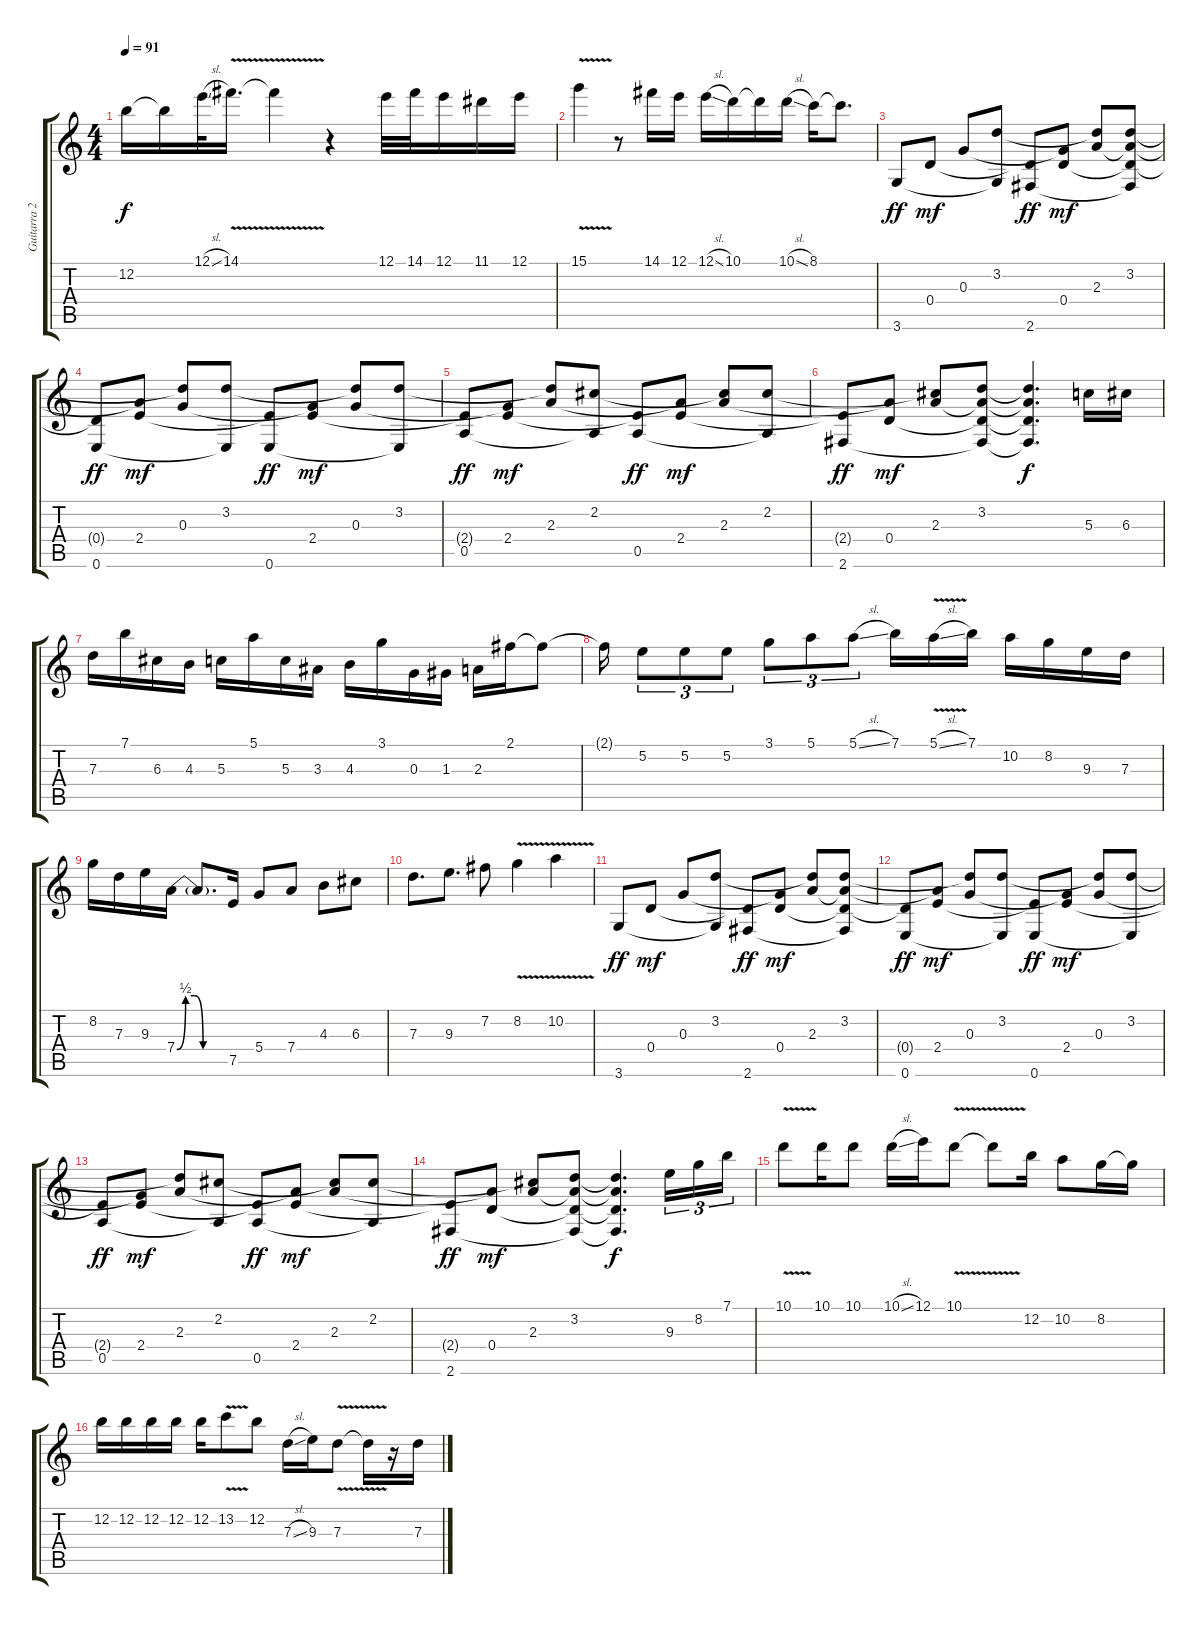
\track ("Guitarra 2" "Guitarra 2") {instrument acousticguitarnylon}
\staff {score tabs}
\tuning (E4 B3 G3 D3 A2 E2) {hide}
\ts (4 4)
\tempo 91
\clef g2
\ks c
12.2.16{dy f} 12.2{t}.16 12.1{sl}.32 14.1{v}.16{d} 14.1{t}.4 r.4 12.1.32 14.1.32 12.1.16 11.1.16 12.1.16 |
15.1{v}.4 r.8 14.1.16 12.1.16 12.1{sl}.16 10.1.16 10.1{t}.16 10.1{sl}.16 8.1.16 8.1{t}.8{d} |
3.6.8{dy ff} 0.4.8{dy mf} 0.3.8 (3.2 3.6{t}).8 (0.4{t} 2.6).8{dy ff} (0.3{t} 0.4).8{dy mf} (3.2{t} 2.3).8 (3.2 2.3{t} 0.4{t} 2.6{t}).8 |
(0.4{t} 0.6).8{dy ff} (2.3{t} 2.4).8{dy mf} (3.2{t} 0.3).8 (3.2 0.6{t}).8 (2.4{t} 0.6).8{dy ff} (0.3{t} 2.4).8{dy mf} (3.2{t} 0.3).8 (3.2 0.6{t}).8 |
(2.4{t} 0.5).8{dy ff} (0.3{t} 2.4).8{dy mf} (3.2{t} 2.3).8 (2.2 0.5{t}).8 (2.4{t} 0.5).8{dy ff} (2.3{t} 2.4).8{dy mf} (2.2{t} 2.3).8 (2.2 0.5{t}).8 |
(2.4{t} 2.6).8{dy ff} (2.3{t} 0.4).8{dy mf} (2.2{t} 2.3).8 (3.2 2.3{t} 0.4{t} 2.6{t}).8 (3.2{t} 2.3{t} 0.4{t} 2.6{t}).4{d dy f} 5.3.16 6.3.16 |
7.3.16 7.1.16 6.3.16 4.3.16 5.3.16 5.1.16 5.3.16 3.3.16 4.3.16 3.1.16 0.3.16 1.3.16 2.3.16 2.1.16 2.1{t}.8 |
2.1{t}.16 5.2.8{tu (3 2)} 5.2.8{tu (3 2)} 5.2.8{tu (3 2)} 3.1.8{tu (3 2)} 5.1.8{tu (3 2)} 5.1{sl}.8{tu (3 2)} 7.1.16 5.1{v sl}.16 7.1.16 10.2.16 8.2.16 9.3.16 7.3.16 |
8.2.16 7.3.16 9.3.16 7.4{be (custom 0 0 10 2 20 2 30 0 60 0)}.16 7.4{t}.8{d} 7.5.16 5.4.8 7.4.8 4.3.8 6.3.8 |
7.3.8{d} 9.3.8{d} 7.2.8 8.2{v}.4 10.2{v}.4 |
3.6.8{dy ff} 0.4.8{dy mf} 0.3.8 (3.2 3.6{t}).8 (0.4{t} 2.6).8{dy ff} (0.3{t} 0.4).8{dy mf} (3.2{t} 2.3).8 (3.2 2.3{t} 0.4{t} 2.6{t}).8 |
(0.4{t} 0.6).8{dy ff} (2.3{t} 2.4).8{dy mf} (3.2{t} 0.3).8 (3.2 0.6{t}).8 (2.4{t} 0.6).8{dy ff} (0.3{t} 2.4).8{dy mf} (3.2{t} 0.3).8 (3.2 0.6{t}).8 |
(2.4{t} 0.5).8{dy ff} (0.3{t} 2.4).8{dy mf} (3.2{t} 2.3).8 (2.2 0.5{t}).8 (2.4{t} 0.5).8{dy ff} (2.3{t} 2.4).8{dy mf} (2.2{t} 2.3).8 (2.2 0.5{t}).8 |
(2.4{t} 2.6).8{dy ff} (2.3{t} 0.4).8{dy mf} (2.2{t} 2.3).8 (3.2 2.3{t} 0.4{t} 2.6{t}).8 (3.2{t} 2.3{t} 0.4{t} 2.6{t}).4{d dy f} 9.3.16{tu (3 2)} 8.2.16{tu (3 2)} 7.1.16{tu (3 2)} |
10.1{v}.8 10.1.16 10.1.8 10.1{sl}.16 12.1.16 10.1{v}.8 10.1{t}.8 12.2.16 10.2.8 8.2.16 8.2{t}.16 |
12.2.16 12.2.16 12.2.16 12.2.16 12.2.16 13.2{v}.8 12.2.8 7.3{sl}.16 9.3.16 7.3{v}.8 7.3{t}.16 r.16 7.3.16
